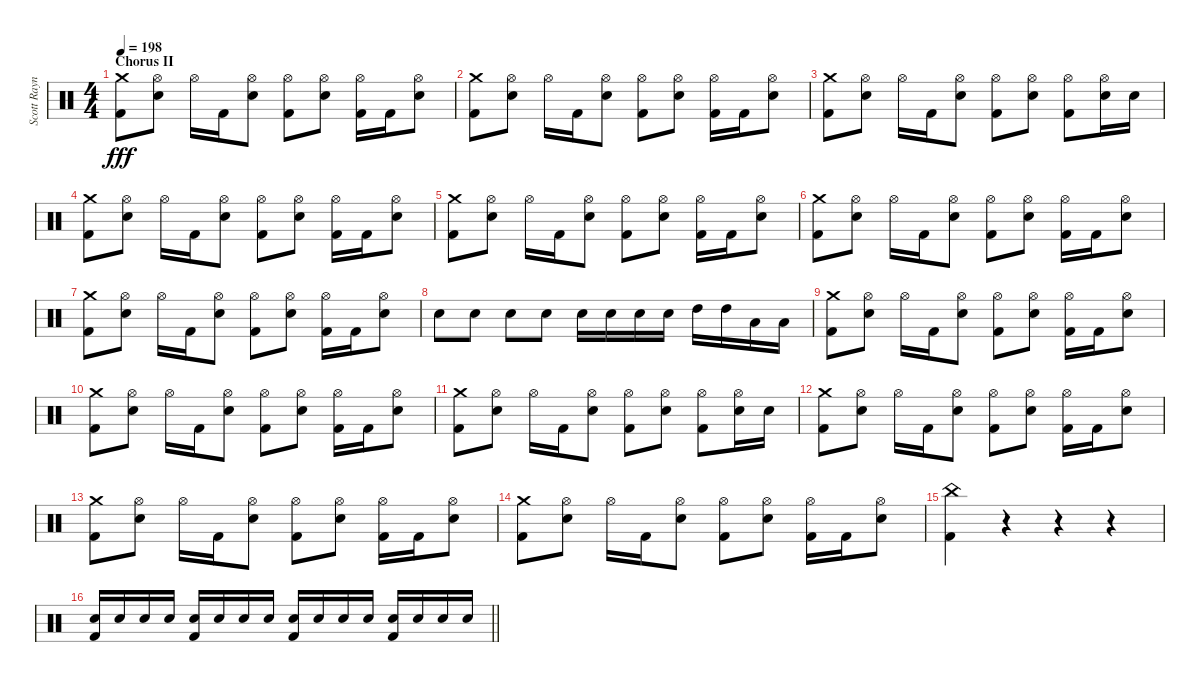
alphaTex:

\track ("Scott Raynor" "Scott Rayn") {instrument percussion}
\staff {score}
\articulation defaults
\ts (4 4)
\section ("" "Chorus II")
\tempo 198
\clef neutral
\ks c
("Crash medium (hit)" "Kick (hit) 2").8{dy fff} ("Hi-Hat (open)" "Snare (hit) 2").8 "Hi-Hat (open)".16 "Kick (hit) 2".16 ("Hi-Hat (open)" "Snare (hit) 2").8 ("Hi-Hat (open)" "Kick (hit) 2").8 ("Hi-Hat (open)" "Snare (hit) 2").8 ("Hi-Hat (open)" "Kick (hit) 2").16 "Kick (hit) 2".16 ("Hi-Hat (open)" "Snare (hit) 2").8 |
("Crash medium (hit)" "Kick (hit) 2").8 ("Hi-Hat (open)" "Snare (hit) 2").8 "Hi-Hat (open)".16 "Kick (hit) 2".16 ("Hi-Hat (open)" "Snare (hit) 2").8 ("Hi-Hat (open)" "Kick (hit) 2").8 ("Hi-Hat (open)" "Snare (hit) 2").8 ("Hi-Hat (open)" "Kick (hit) 2").16 "Kick (hit) 2".16 ("Hi-Hat (open)" "Snare (hit) 2").8 |
("Crash medium (hit)" "Kick (hit) 2").8 ("Hi-Hat (open)" "Snare (hit) 2").8 "Hi-Hat (open)".16 "Kick (hit) 2".16 ("Hi-Hat (open)" "Snare (hit) 2").8 ("Hi-Hat (open)" "Kick (hit) 2").8 ("Hi-Hat (open)" "Snare (hit) 2").8 ("Hi-Hat (open)" "Kick (hit) 2").8 ("Hi-Hat (open)" "Snare (hit) 2").16 "Snare (hit) 2".16 |
("Crash medium (hit)" "Kick (hit) 2").8 ("Hi-Hat (open)" "Snare (hit) 2").8 "Hi-Hat (open)".16 "Kick (hit) 2".16 ("Hi-Hat (open)" "Snare (hit) 2").8 ("Hi-Hat (open)" "Kick (hit) 2").8 ("Hi-Hat (open)" "Snare (hit) 2").8 ("Hi-Hat (open)" "Kick (hit) 2").16 "Kick (hit) 2".16 ("Hi-Hat (open)" "Snare (hit) 2").8 |
("Crash medium (hit)" "Kick (hit) 2").8 ("Hi-Hat (open)" "Snare (hit) 2").8 "Hi-Hat (open)".16 "Kick (hit) 2".16 ("Hi-Hat (open)" "Snare (hit) 2").8 ("Hi-Hat (open)" "Kick (hit) 2").8 ("Hi-Hat (open)" "Snare (hit) 2").8 ("Hi-Hat (open)" "Kick (hit) 2").16 "Kick (hit) 2".16 ("Hi-Hat (open)" "Snare (hit) 2").8 |
("Crash medium (hit)" "Kick (hit) 2").8 ("Hi-Hat (open)" "Snare (hit) 2").8 "Hi-Hat (open)".16 "Kick (hit) 2".16 ("Hi-Hat (open)" "Snare (hit) 2").8 ("Hi-Hat (open)" "Kick (hit) 2").8 ("Hi-Hat (open)" "Snare (hit) 2").8 ("Hi-Hat (open)" "Kick (hit) 2").16 "Kick (hit) 2".16 ("Hi-Hat (open)" "Snare (hit) 2").8 |
("Crash medium (hit)" "Kick (hit) 2").8 ("Hi-Hat (open)" "Snare (hit) 2").8 "Hi-Hat (open)".16 "Kick (hit) 2".16 ("Hi-Hat (open)" "Snare (hit) 2").8 ("Hi-Hat (open)" "Kick (hit) 2").8 ("Hi-Hat (open)" "Snare (hit) 2").8 ("Hi-Hat (open)" "Kick (hit) 2").16 "Kick (hit) 2".16 ("Hi-Hat (open)" "Snare (hit) 2").8 |
"Snare (hit) 2".8 "Snare (hit) 2".8 "Snare (hit) 2".8 "Snare (hit) 2".8 "Snare (hit) 2".16 "Snare (hit) 2".16 "Snare (hit) 2".16 "Snare (hit) 2".16 "High Tom (hit)".16 "High Tom (hit)".16 "Low Tom (hit)".16 "Low Tom (hit)".16 |
("Crash medium (hit)" "Kick (hit) 2").8 ("Hi-Hat (open)" "Snare (hit) 2").8 "Hi-Hat (open)".16 "Kick (hit) 2".16 ("Hi-Hat (open)" "Snare (hit) 2").8 ("Hi-Hat (open)" "Kick (hit) 2").8 ("Hi-Hat (open)" "Snare (hit) 2").8 ("Hi-Hat (open)" "Kick (hit) 2").16 "Kick (hit) 2".16 ("Hi-Hat (open)" "Snare (hit) 2").8 |
("Crash medium (hit)" "Kick (hit) 2").8 ("Hi-Hat (open)" "Snare (hit) 2").8 "Hi-Hat (open)".16 "Kick (hit) 2".16 ("Hi-Hat (open)" "Snare (hit) 2").8 ("Hi-Hat (open)" "Kick (hit) 2").8 ("Hi-Hat (open)" "Snare (hit) 2").8 ("Hi-Hat (open)" "Kick (hit) 2").16 "Kick (hit) 2".16 ("Hi-Hat (open)" "Snare (hit) 2").8 |
("Crash medium (hit)" "Kick (hit) 2").8 ("Hi-Hat (open)" "Snare (hit) 2").8 "Hi-Hat (open)".16 "Kick (hit) 2".16 ("Hi-Hat (open)" "Snare (hit) 2").8 ("Hi-Hat (open)" "Kick (hit) 2").8 ("Hi-Hat (open)" "Snare (hit) 2").8 ("Hi-Hat (open)" "Kick (hit) 2").8 ("Hi-Hat (open)" "Snare (hit) 2").16 "Snare (hit) 2".16 |
("Crash medium (hit)" "Kick (hit) 2").8 ("Hi-Hat (open)" "Snare (hit) 2").8 "Hi-Hat (open)".16 "Kick (hit) 2".16 ("Hi-Hat (open)" "Snare (hit) 2").8 ("Hi-Hat (open)" "Kick (hit) 2").8 ("Hi-Hat (open)" "Snare (hit) 2").8 ("Hi-Hat (open)" "Kick (hit) 2").16 "Kick (hit) 2".16 ("Hi-Hat (open)" "Snare (hit) 2").8 |
("Crash medium (hit)" "Kick (hit) 2").8 ("Hi-Hat (open)" "Snare (hit) 2").8 "Hi-Hat (open)".16 "Kick (hit) 2".16 ("Hi-Hat (open)" "Snare (hit) 2").8 ("Hi-Hat (open)" "Kick (hit) 2").8 ("Hi-Hat (open)" "Snare (hit) 2").8 ("Hi-Hat (open)" "Kick (hit) 2").16 "Kick (hit) 2".16 ("Hi-Hat (open)" "Snare (hit) 2").8 |
("Crash medium (hit)" "Kick (hit) 2").8 ("Hi-Hat (open)" "Snare (hit) 2").8 "Hi-Hat (open)".16 "Kick (hit) 2".16 ("Hi-Hat (open)" "Snare (hit) 2").8 ("Hi-Hat (open)" "Kick (hit) 2").8 ("Hi-Hat (open)" "Snare (hit) 2").8 ("Hi-Hat (open)" "Kick (hit) 2").16 "Kick (hit) 2".16 ("Hi-Hat (open)" "Snare (hit) 2").8 |
("China (hit)" "Kick (hit) 2").4 r.4 r.4 r.4 |
\barLineRight lightlight
("Snare (hit) 2" "Kick (hit) 2").16 "Snare (hit) 2".16 "Snare (hit) 2".16 "Snare (hit) 2".16 ("Snare (hit) 2" "Kick (hit) 2").16 "Snare (hit) 2".16 "Snare (hit) 2".16 "Snare (hit) 2".16 ("Snare (hit) 2" "Kick (hit) 2").16 "Snare (hit) 2".16 "Snare (hit) 2".16 "Snare (hit) 2".16 ("Snare (hit) 2" "Kick (hit) 2").16 "Snare (hit) 2".16 "Snare (hit) 2".16 "Snare (hit) 2".16
